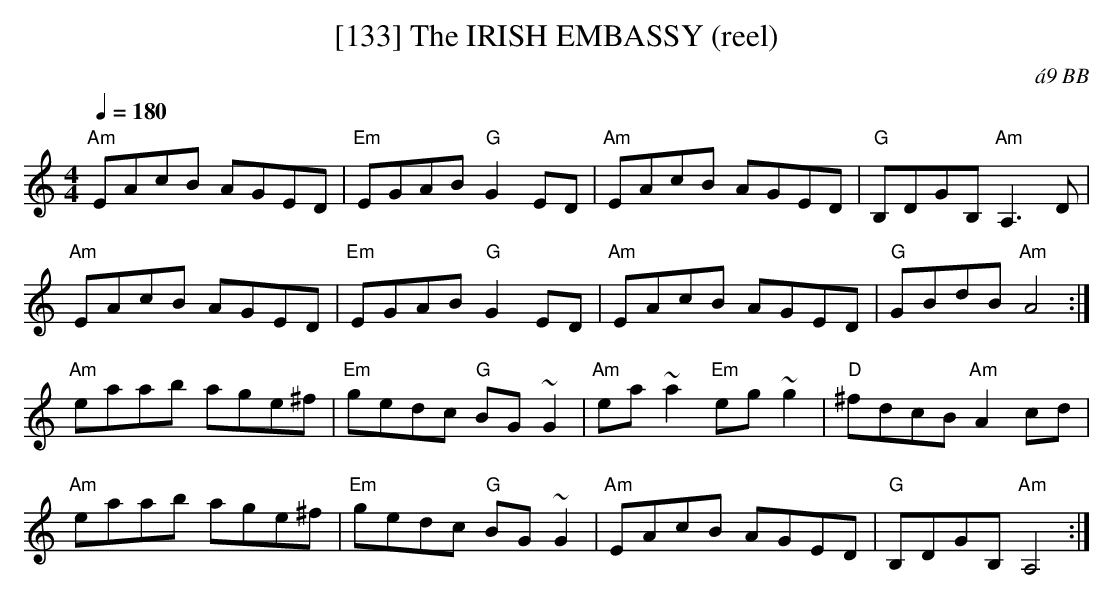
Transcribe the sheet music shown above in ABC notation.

X:1
T:[133] The IRISH EMBASSY (reel)
C:\'a9 BB
Q:1/4=180
M:4/4
L:1/8
K:Am
"Am"EAcB AGED|"Em"EGAB "G"G2 ED|"Am"EAcB AGED|"G"B,DGB, "Am"A,3 D|
"Am"EAcB AGED|"Em"EGAB "G"G2 ED|"Am"EAcB AGED|"G"GBdB "Am"A4 :|
"Am"eaab age^f|"Em"gedc "G"BG~G2|"Am"ea~a2 "Em"eg~g2|"D"^fdcB "Am"A2 cd|
"Am"eaab age^f|"Em"gedc "G"BG~G2|"Am"EAcB AGED|"G"B,DGB, "Am"A,4 :|
